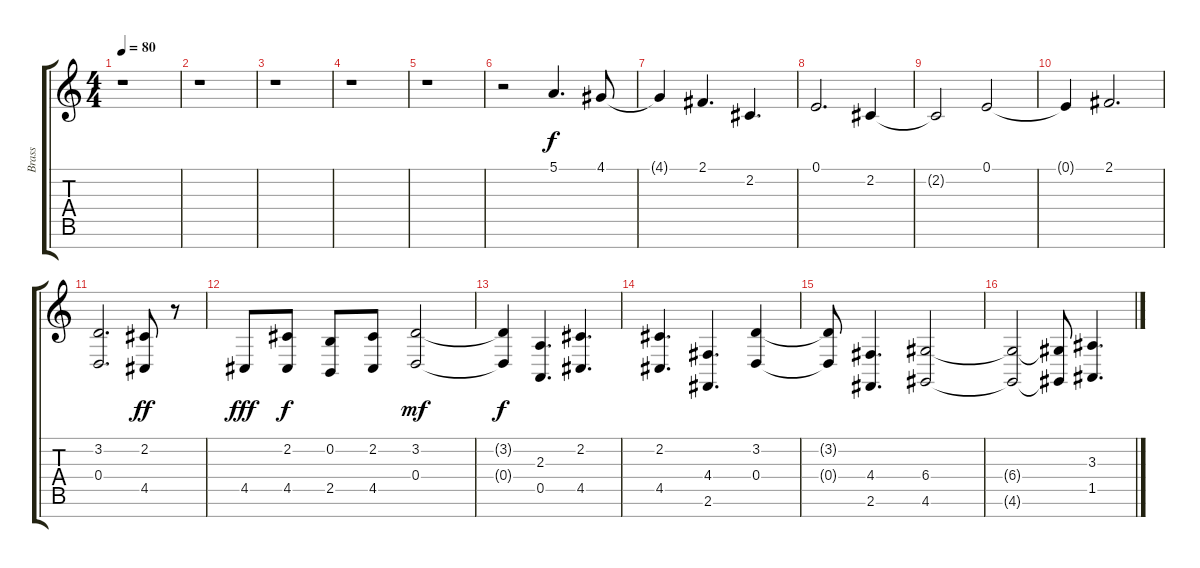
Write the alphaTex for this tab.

\track ("Brass" "Brass") {instrument brasssection}
\staff {score tabs}
\tuning (E4 B3 G3 D3 A2 E2 B1) {hide}
\ts (4 4)
\tempo 80
\clef g2
\ks c
r.1{dy f} |
r.1 |
r.1 |
r.1 |
r.1 |
r.2 5.1.4{d} 4.1.8 |
4.1{t}.4 2.1.4{d} 2.2.4{d} |
0.1.2{d} 2.2.4 |
2.2{t}.2 0.1.2 |
0.1{t}.4 2.1.2{d} |
(3.2 0.4).2{d} (2.2 4.5).8{dy ff} r.8 |
4.5.8{dy fff} (2.2 4.5).8{dy f} (0.2 2.5).8 (2.2 4.5).8 (3.2 0.4).2{dy mf} |
(3.2{t} 0.4{t}).4{dy f} (2.3 0.5).4{d} (2.2 4.5).4{d} |
(2.2 4.5).4{d} (4.4 2.6).4{d} (3.2 0.4).4 |
(3.2{t} 0.4{t}).8 (4.4 2.6).4{d} (6.4 4.6).2 |
(6.4{t} 4.6{t}).2 (6.4{t} 4.6{t}).8 (3.3 1.5).4{d}
